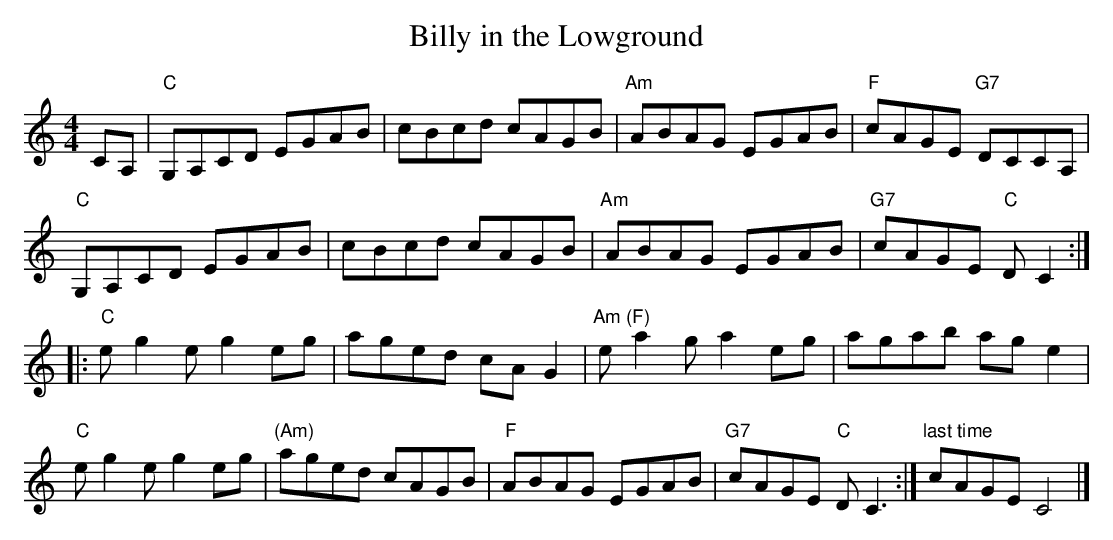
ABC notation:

X:1
T:Billy in the Lowground
M:4/4
L:1/8
K:C
CA,| "C"G,A,CD EGAB|cBcd cAGB|"Am"ABAG EGAB|"F"cAGE "G7"DCCA,|
"C"G,A,CD EGAB|cBcd cAGB|"Am"ABAG EGAB|"G7"cAGE  "C"DC2:|
|:"C"eg2e g2eg|aged cAG2|"Am (F)"ea2g a2eg|agab age2|
"C"eg2e g2eg|"(Am)"aged cAGB|"F"ABAG EGAB|"G7"cAGE  "C"DC3:|"last time"cAGE C4|]
